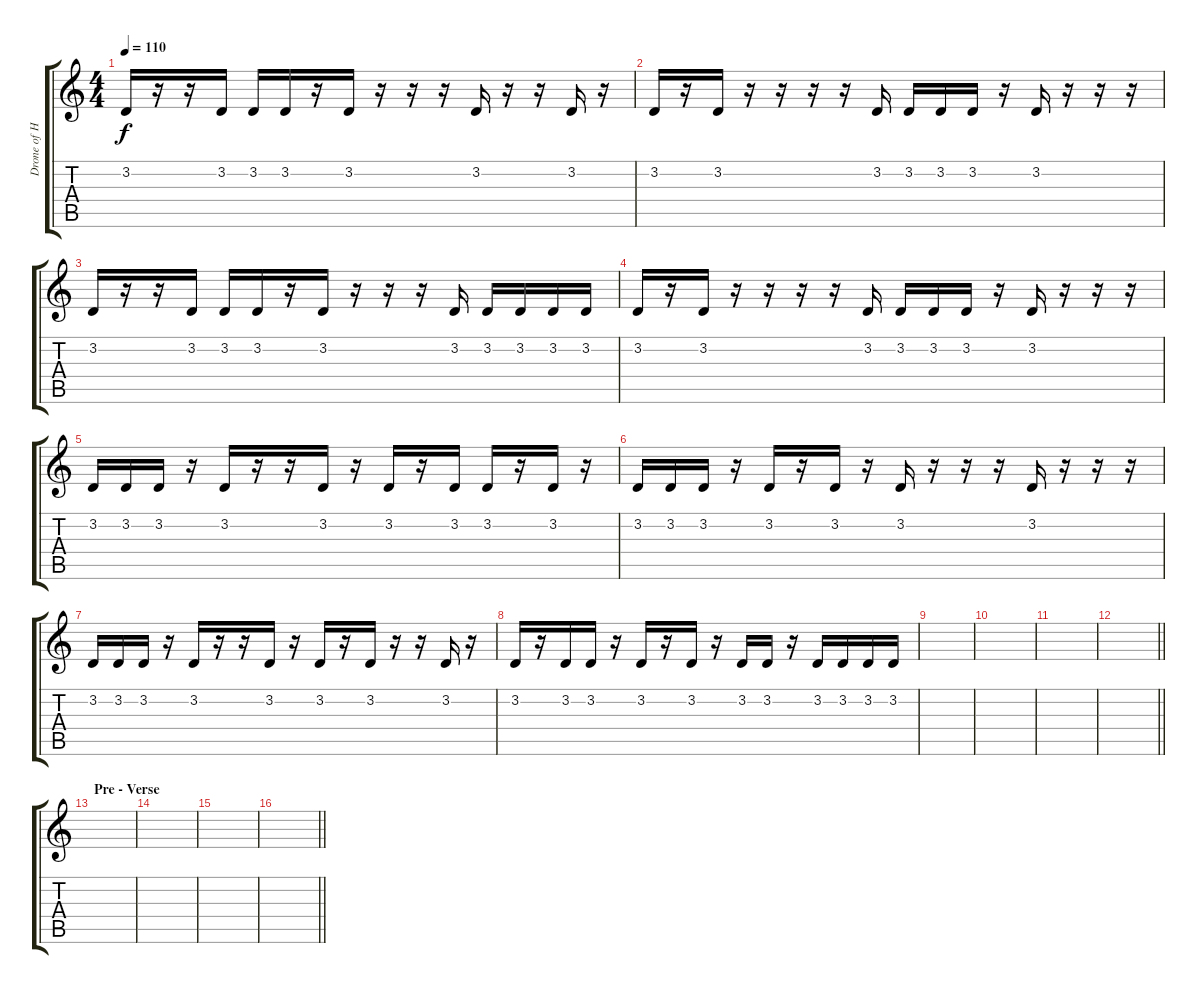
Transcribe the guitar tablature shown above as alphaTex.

\track ("Drone of H.-G." "Drone of H") {instrument brasssection}
\staff {score tabs}
\tuning (E4 B3 G3 D3 A2 E2) {hide}
\ts (4 4)
\tempo 110
\clef g2
\ks c
3.2.16{dy f} r.16 r.16 3.2.16 3.2.16 3.2.16 r.16 3.2.16 r.16 r.16 r.16 3.2.16 r.16 r.16 3.2.16 r.16 |
3.2.16 r.16 3.2.16 r.16 r.16 r.16 r.16 3.2.16 3.2.16 3.2.16 3.2.16 r.16 3.2.16 r.16 r.16 r.16 |
3.2.16 r.16 r.16 3.2.16 3.2.16 3.2.16 r.16 3.2.16 r.16 r.16 r.16 3.2.16 3.2.16 3.2.16 3.2.16 3.2.16 |
3.2.16 r.16 3.2.16 r.16 r.16 r.16 r.16 3.2.16 3.2.16 3.2.16 3.2.16 r.16 3.2.16 r.16 r.16 r.16 |
3.2.16 3.2.16 3.2.16 r.16 3.2.16 r.16 r.16 3.2.16 r.16 3.2.16 r.16 3.2.16 3.2.16 r.16 3.2.16 r.16 |
3.2.16 3.2.16 3.2.16 r.16 3.2.16 r.16 3.2.16 r.16 3.2.16 r.16 r.16 r.16 3.2.16 r.16 r.16 r.16 |
3.2.16 3.2.16 3.2.16 r.16 3.2.16 r.16 r.16 3.2.16 r.16 3.2.16 r.16 3.2.16 r.16 r.16 3.2.16 r.16 |
3.2.16 r.16 3.2.16 3.2.16 r.16 3.2.16 r.16 3.2.16 r.16 3.2.16 3.2.16 r.16 3.2.16 3.2.16 3.2.16 3.2.16 |
|
|
|
\barLineRight lightlight
|
\section ("" "Pre - Verse")
|
|
|
\barLineRight lightlight
